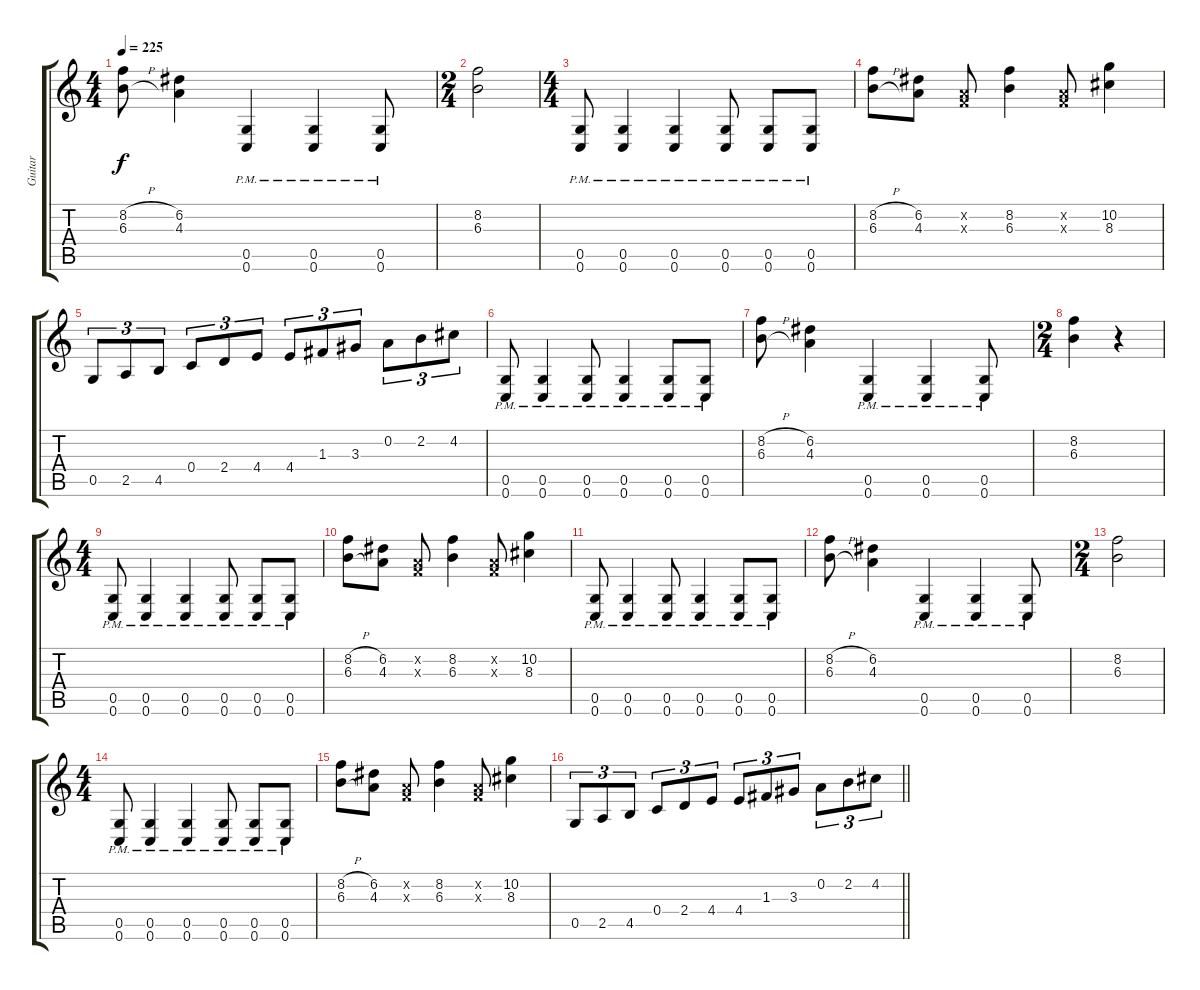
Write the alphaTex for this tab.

\track ("Guitar" "Guitar") {instrument distortionguitar}
\staff {score tabs}
\tuning (D4 A3 F3 C3 G2 C2) {hide}
\ts (4 4)
\tempo 225
\clef g2
\ks c
(8.2{h} 6.3{h}).8{dy f} (6.2 4.3).4 (0.5{pm} 0.6{pm}).4 (0.5{pm} 0.6{pm}).4 (0.5{pm} 0.6{pm}).8 |
\ts (2 4)
(8.2 6.3).2 |
\ts (4 4)
(0.5{pm} 0.6{pm}).8 (0.5{pm} 0.6{pm}).4 (0.5{pm} 0.6{pm}).4 (0.5{pm} 0.6{pm}).8 (0.5{pm} 0.6{pm}).8 (0.5{pm} 0.6{pm}).8 |
(8.2{h} 6.3{h}).8 (6.2 4.3).8 (0.2{x} 0.3{x}).8 (8.2 6.3).4 (0.2{x} 0.3{x}).8 (10.2 8.3).4 |
0.5.8{tu (3 2)} 2.5.8{tu (3 2)} 4.5.8{tu (3 2)} 0.4.8{tu (3 2)} 2.4.8{tu (3 2)} 4.4.8{tu (3 2)} 4.4.8{tu (3 2)} 1.3.8{tu (3 2)} 3.3.8{tu (3 2)} 0.2.8{tu (3 2)} 2.2.8{tu (3 2)} 4.2.8{tu (3 2)} |
(0.5{pm} 0.6{pm}).8 (0.5{pm} 0.6{pm}).4 (0.5{pm} 0.6{pm}).8 (0.5{pm} 0.6{pm}).4 (0.5{pm} 0.6{pm}).8 (0.5{pm} 0.6{pm}).8 |
(8.2{h} 6.3{h}).8 (6.2 4.3).4 (0.5{pm} 0.6{pm}).4 (0.5{pm} 0.6{pm}).4 (0.5{pm} 0.6{pm}).8 |
\ts (2 4)
(8.2 6.3).4 r.4 |
\ts (4 4)
(0.5{pm} 0.6{pm}).8 (0.5{pm} 0.6{pm}).4 (0.5{pm} 0.6{pm}).4 (0.5{pm} 0.6{pm}).8 (0.5{pm} 0.6{pm}).8 (0.5{pm} 0.6{pm}).8 |
(8.2{h} 6.3{h}).8 (6.2 4.3).8 (0.2{x} 0.3{x}).8 (8.2 6.3).4 (0.2{x} 0.3{x}).8 (10.2 8.3).4 |
(0.5{pm} 0.6{pm}).8 (0.5{pm} 0.6{pm}).4 (0.5{pm} 0.6{pm}).8 (0.5{pm} 0.6{pm}).4 (0.5{pm} 0.6{pm}).8 (0.5{pm} 0.6{pm}).8 |
(8.2{h} 6.3{h}).8 (6.2 4.3).4 (0.5{pm} 0.6{pm}).4 (0.5{pm} 0.6{pm}).4 (0.5{pm} 0.6{pm}).8 |
\ts (2 4)
(8.2 6.3).2 |
\ts (4 4)
(0.5{pm} 0.6{pm}).8 (0.5{pm} 0.6{pm}).4 (0.5{pm} 0.6{pm}).4 (0.5{pm} 0.6{pm}).8 (0.5{pm} 0.6{pm}).8 (0.5{pm} 0.6{pm}).8 |
(8.2{h} 6.3{h}).8 (6.2 4.3).8 (0.2{x} 0.3{x}).8 (8.2 6.3).4 (0.2{x} 0.3{x}).8 (10.2 8.3).4 |
\barLineRight lightlight
0.5.8{tu (3 2)} 2.5.8{tu (3 2)} 4.5.8{tu (3 2)} 0.4.8{tu (3 2)} 2.4.8{tu (3 2)} 4.4.8{tu (3 2)} 4.4.8{tu (3 2)} 1.3.8{tu (3 2)} 3.3.8{tu (3 2)} 0.2.8{tu (3 2)} 2.2.8{tu (3 2)} 4.2.8{tu (3 2)}
